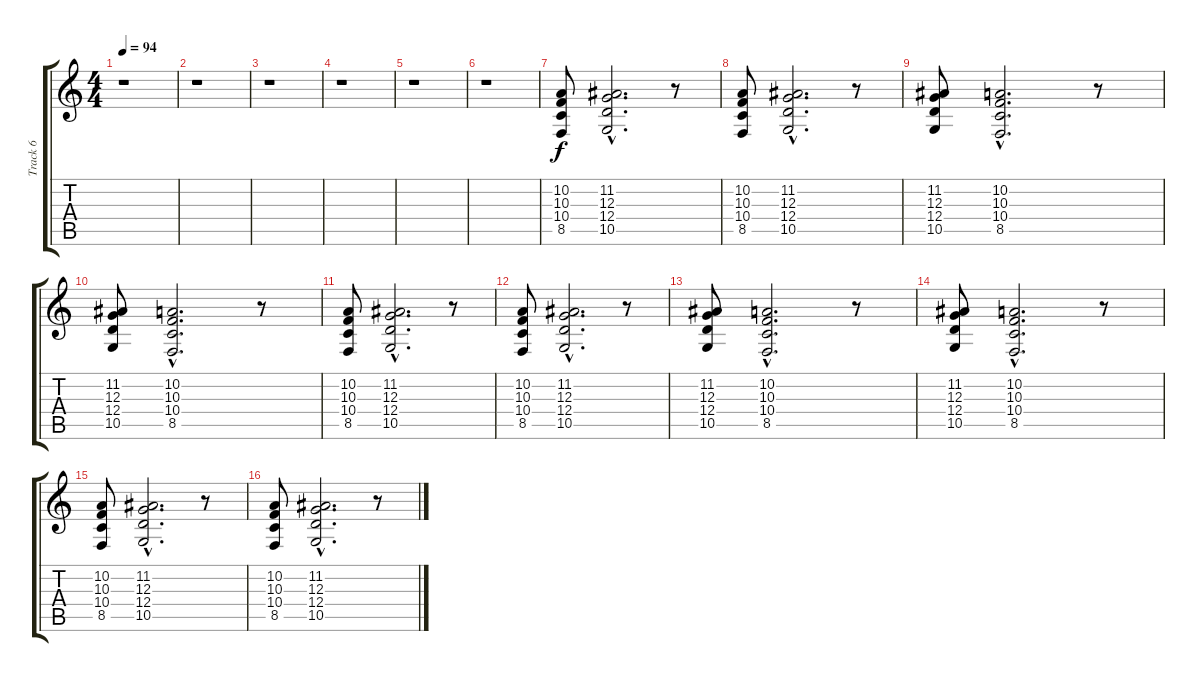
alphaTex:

\track ("Track 6" "Track 6") {instrument brightacousticpiano}
\staff {score tabs}
\tuning (E4 B3 G3 D3 A2 E2) {hide}
\ts (4 4)
\tempo 94
\clef g2
\ks c
r.1{dy f} |
r.1 |
r.1 |
r.1 |
r.1 |
r.1 |
(10.2 10.3 10.4 8.5).8 (11.2{hac} 12.3{hac} 12.4{hac} 10.5{hac}).2{d} r.8 |
(10.2 10.3 10.4 8.5).8 (11.2{hac} 12.3{hac} 12.4{hac} 10.5{hac}).2{d} r.8 |
(11.2 12.3 12.4 10.5).8 (10.2{hac} 10.3{hac} 10.4{hac} 8.5{hac}).2{d} r.8 |
(11.2 12.3 12.4 10.5).8 (10.2{hac} 10.3{hac} 10.4{hac} 8.5{hac}).2{d} r.8 |
(10.2 10.3 10.4 8.5).8 (11.2{hac} 12.3{hac} 12.4{hac} 10.5{hac}).2{d} r.8 |
(10.2 10.3 10.4 8.5).8 (11.2{hac} 12.3{hac} 12.4{hac} 10.5{hac}).2{d} r.8 |
(11.2 12.3 12.4 10.5).8 (10.2{hac} 10.3{hac} 10.4{hac} 8.5{hac}).2{d} r.8 |
(11.2 12.3 12.4 10.5).8 (10.2{hac} 10.3{hac} 10.4{hac} 8.5{hac}).2{d} r.8 |
(10.2 10.3 10.4 8.5).8 (11.2{hac} 12.3{hac} 12.4{hac} 10.5{hac}).2{d} r.8 |
(10.2 10.3 10.4 8.5).8 (11.2{hac} 12.3{hac} 12.4{hac} 10.5{hac}).2{d} r.8
